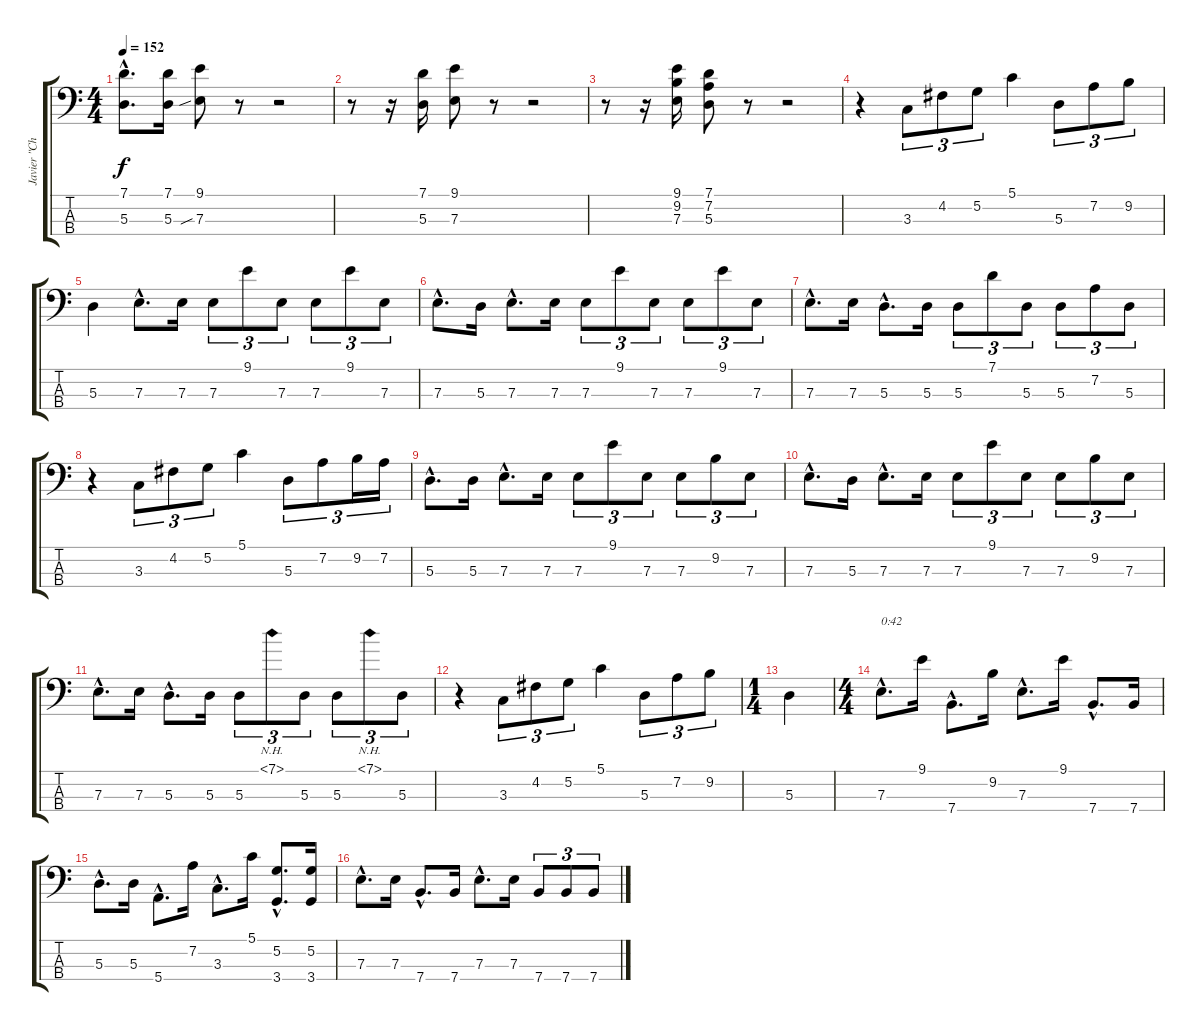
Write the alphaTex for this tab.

\track ("Javier \"Chilly\" Alvarez" "Javier \"Ch") {instrument electricbassfinger}
\staff {score tabs}
\tuning (G2 D2 A1 E1) {hide}
\ts (4 4)
\tempo 152
\clef f4
\ks c
(7.1{hac} 5.3{hac}).8{d dy f} (7.1 5.3).16 (9.1 7.3{sib}).8 r.8 r.2 |
r.8 r.16 (7.1 5.3).16 (9.1 7.3).8 r.8 r.2 |
r.8 r.16 (9.1 9.2 7.3).16 (7.1 7.2 5.3).8 r.8 r.2 |
r.4 3.3.8{tu (3 2)} 4.2.8{tu (3 2)} 5.2.8{tu (3 2)} 5.1.4 5.3.8{tu (3 2)} 7.2.8{tu (3 2)} 9.2.8{tu (3 2)} |
5.3.4 7.3{hac}.8{d instrument slapbass1} 7.3.16 7.3.8{tu (3 2)} 9.1.8{tu (3 2)} 7.3.8{tu (3 2)} 7.3.8{tu (3 2)} 9.1.8{tu (3 2)} 7.3.8{tu (3 2)} |
7.3{hac}.8{d} 5.3.16 7.3{hac}.8{d} 7.3.16 7.3.8{tu (3 2)} 9.1.8{tu (3 2)} 7.3.8{tu (3 2)} 7.3.8{tu (3 2)} 9.1.8{tu (3 2)} 7.3.8{tu (3 2)} |
7.3{hac}.8{d} 7.3.16 5.3{hac}.8{d} 5.3.16 5.3.8{tu (3 2)} 7.1.8{tu (3 2)} 5.3.8{tu (3 2)} 5.3.8{tu (3 2)} 7.2.8{tu (3 2)} 5.3.8{tu (3 2)} |
r.4{instrument electricbassfinger} 3.3.8{tu (3 2)} 4.2.8{tu (3 2)} 5.2.8{tu (3 2)} 5.1.4 5.3.8{tu (3 2)} 7.2.8{tu (3 2)} 9.2.16{tu (3 2)} 7.2.16{tu (3 2)} |
5.3{hac}.8{d instrument slapbass1} 5.3.16 7.3{hac}.8{d} 7.3.16 7.3.8{tu (3 2)} 9.1.8{tu (3 2)} 7.3.8{tu (3 2)} 7.3.8{tu (3 2)} 9.2.8{tu (3 2)} 7.3.8{tu (3 2)} |
7.3{hac}.8{d} 5.3.16 7.3{hac}.8{d} 7.3.16 7.3.8{tu (3 2)} 9.1.8{tu (3 2)} 7.3.8{tu (3 2)} 7.3.8{tu (3 2)} 9.2.8{tu (3 2)} 7.3.8{tu (3 2)} |
7.3{hac}.8{d} 7.3.16 5.3{hac}.8{d} 5.3.16 5.3.8{tu (3 2)} 7.1{nh}.8{tu (3 2)} 5.3.8{tu (3 2)} 5.3.8{tu (3 2)} 7.1{nh}.8{tu (3 2)} 5.3.8{tu (3 2)} |
r.4 3.3.8{tu (3 2) instrument electricbassfinger} 4.2.8{tu (3 2)} 5.2.8{tu (3 2)} 5.1.4 5.3.8{tu (3 2)} 7.2.8{tu (3 2)} 9.2.8{tu (3 2)} |
\ts (1 4)
5.3.4 |
\ts (4 4)
7.3{hac}.8{d txt "0:42" instrument lead8bassandlead} 9.1.16 7.4{hac}.8{d} 9.2.16 7.3{hac}.8{d} 9.1.16 7.4{hac}.8{d} 7.4.16 |
5.3{hac}.8{d} 5.3.16 5.4{hac}.8{d} 7.2.16 3.3{hac}.8{d} 5.1.16 (5.2{hac} 3.4{hac}).8{d} (5.2 3.4).16 |
7.3{hac}.8{d} 7.3.16 7.4{hac}.8{d} 7.4.16 7.3{hac}.8{d} 7.3.16 7.4.8{tu (3 2)} 7.4.8{tu (3 2)} 7.4.8{tu (3 2)}
